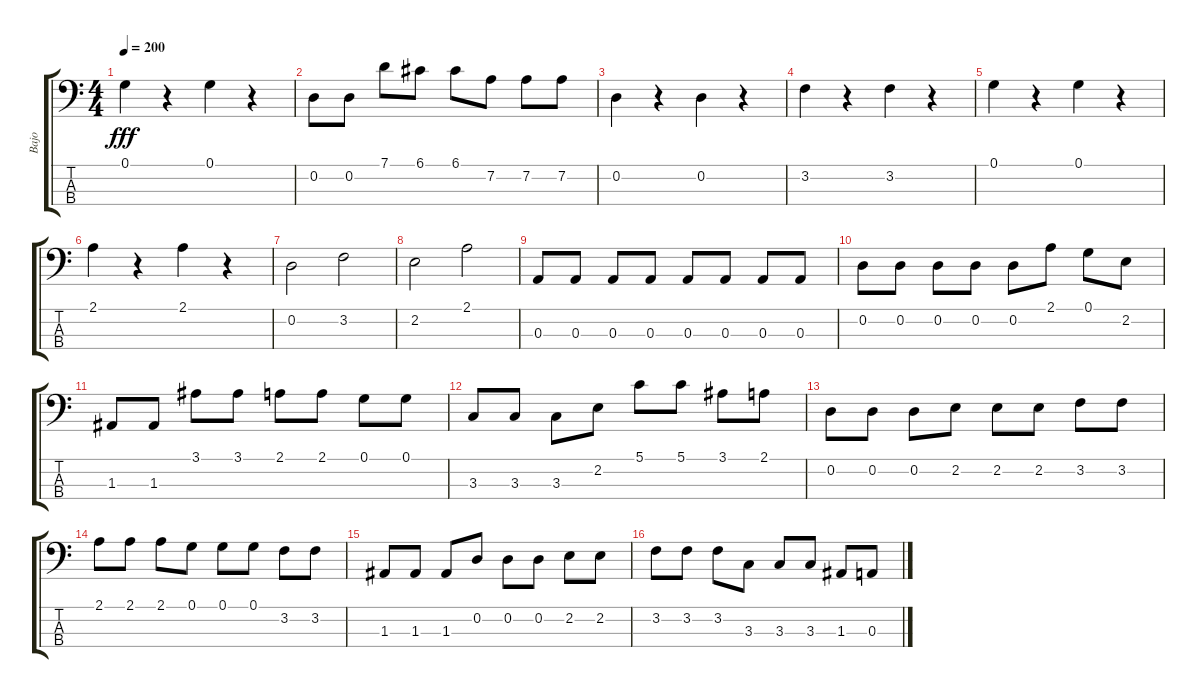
\track ("Bajo" "Bajo") {instrument electricbassfinger}
\staff {score tabs}
\tuning (G2 D2 A1 E1) {hide}
\ts (4 4)
\tempo 200
\clef f4
\ks c
0.1.4{dy fff} r.4 0.1.4 r.4 |
0.2.8 0.2.8 7.1.8 6.1.8 6.1.8 7.2.8 7.2.8 7.2.8 |
0.2.4 r.4 0.2.4 r.4 |
3.2.4 r.4 3.2.4 r.4 |
0.1.4 r.4 0.1.4 r.4 |
2.1.4 r.4 2.1.4 r.4 |
0.2.2 3.2.2 |
2.2.2 2.1.2 |
0.3.8 0.3.8 0.3.8 0.3.8 0.3.8 0.3.8 0.3.8 0.3.8 |
0.2.8 0.2.8 0.2.8 0.2.8 0.2.8 2.1.8 0.1.8 2.2.8 |
1.3.8 1.3.8 3.1.8 3.1.8 2.1.8 2.1.8 0.1.8 0.1.8 |
3.3.8 3.3.8 3.3.8 2.2.8 5.1.8 5.1.8 3.1.8 2.1.8 |
0.2.8 0.2.8 0.2.8 2.2.8 2.2.8 2.2.8 3.2.8 3.2.8 |
2.1.8 2.1.8 2.1.8 0.1.8 0.1.8 0.1.8 3.2.8 3.2.8 |
1.3.8 1.3.8 1.3.8 0.2.8 0.2.8 0.2.8 2.2.8 2.2.8 |
3.2.8 3.2.8 3.2.8 3.3.8 3.3.8 3.3.8 1.3.8 0.3.8
